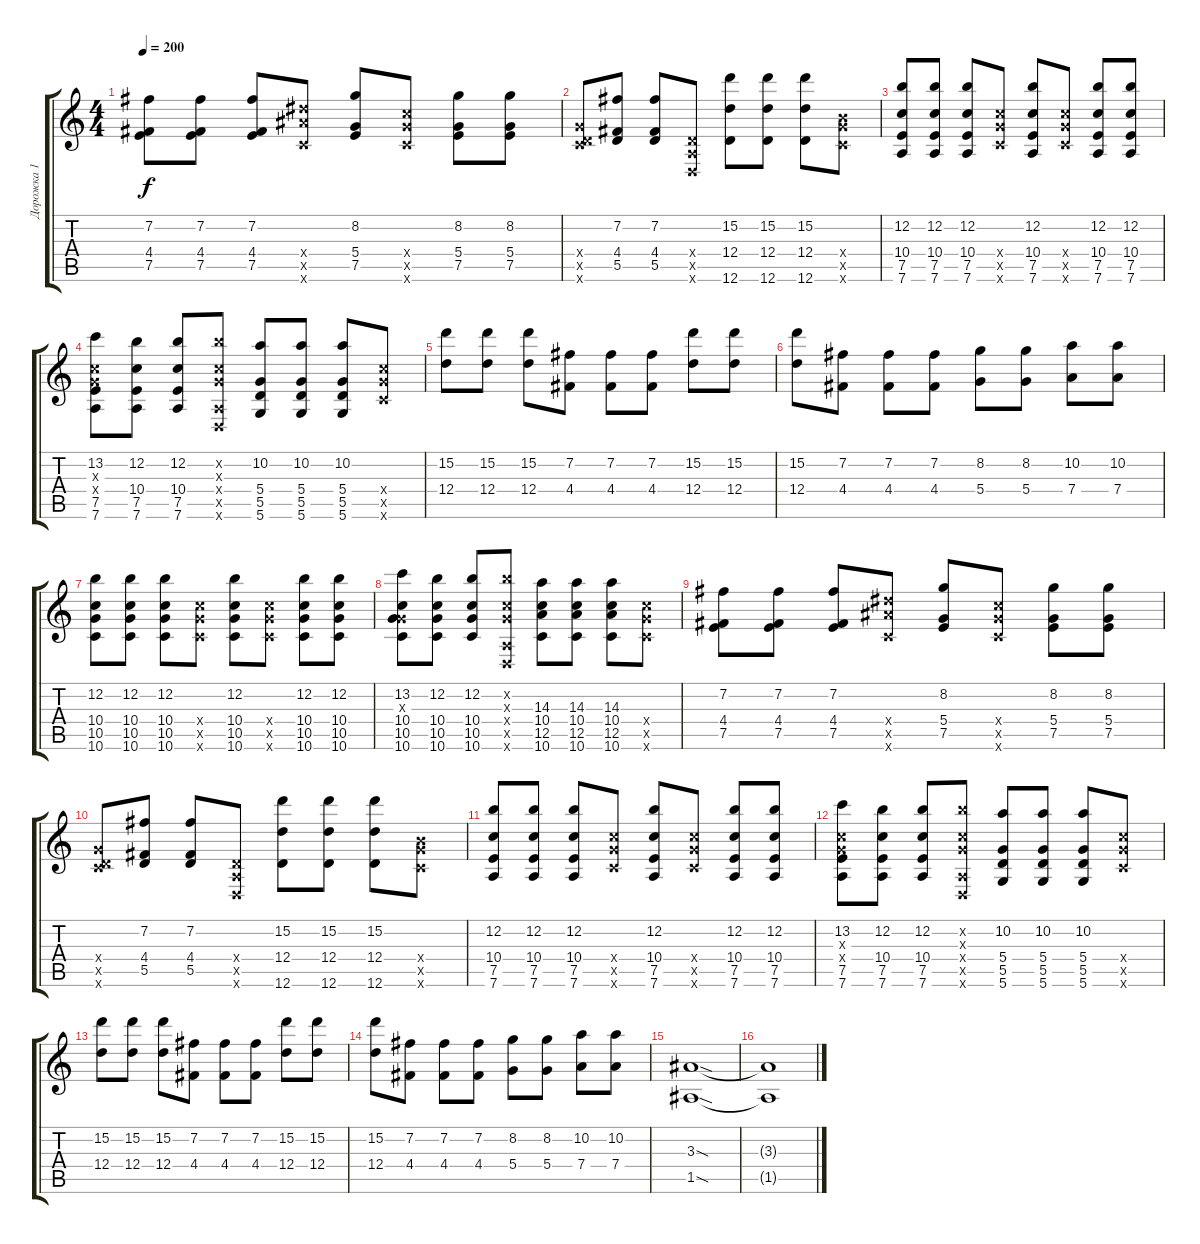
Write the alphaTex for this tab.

\track ("Дорожка 1" "Дорожка 1") {instrument overdrivenguitar}
\staff {score tabs}
\tuning (E4 B3 G3 D3 A2 D2) {hide}
\ts (4 4)
\tempo 200
\clef g2
\ks c
(7.2 4.4 7.5).8{dy f} (7.2 4.4 7.5).8 (7.2 4.4 7.5).8 (13.4{x} 13.5{x} 10.6{x}).8 (8.2 5.4 7.5).8 (10.4{x} 10.5{x} 10.6{x}).8 (8.2 5.4 7.5).8 (8.2 5.4 7.5).8 |
(0.4{x} 10.5{x} 10.6{x}).8 (7.2 4.4 5.5).8 (7.2 4.4 5.5).8 (0.4{x} 0.5{x} 0.6{x}).8 (15.2 12.4 12.6).8 (15.2 12.4 12.6).8 (15.2 12.4 12.6).8 (9.4{x} 10.5{x} 10.6{x}).8 |
(12.2 10.4 7.5 7.6).8 (12.2 10.4 7.5 7.6).8 (12.2 10.4 7.5 7.6).8 (10.4{x} 10.5{x} 10.6{x}).8 (12.2 10.4 7.5 7.6).8 (10.4{x} 10.5{x} 10.6{x}).8 (12.2 10.4 7.5 7.6).8 (12.2 10.4 7.5 7.6).8 |
(13.2 0.3{x} 10.4{x} 7.5 7.6).8 (12.2 10.4 7.5 7.6).8 (12.2 10.4 7.5 7.6).8 (12.2{x} 0.3{x} 10.4{x} 0.5{x} 0.6{x}).8 (10.2 5.4 5.5 5.6).8 (10.2 5.4 5.5 5.6).8 (10.2 5.4 5.5 5.6).8 (10.4{x} 10.5{x} 10.6{x}).8 |
(15.2 12.4).8 (15.2 12.4).8 (15.2 12.4).8 (7.2 4.4).8 (7.2 4.4).8 (7.2 4.4).8 (15.2 12.4).8 (15.2 12.4).8 |
(15.2 12.4).8 (7.2 4.4).8 (7.2 4.4).8 (7.2 4.4).8 (8.2 5.4).8 (8.2 5.4).8 (10.2 7.4).8 (10.2 7.4).8 |
(12.2 10.4 10.5 10.6).8 (12.2 10.4 10.5 10.6).8 (12.2 10.4 10.5 10.6).8 (10.4{x} 10.5{x} 10.6{x}).8 (12.2 10.4 10.5 10.6).8 (10.4{x} 10.5{x} 10.6{x}).8 (12.2 10.4 10.5 10.6).8 (12.2 10.4 10.5 10.6).8 |
(13.2 0.3{x} 10.4 10.5 10.6).8 (12.2 10.4 10.5 10.6).8 (12.2 10.4 10.5 10.6).8 (12.2{x} 0.3{x} 10.4{x} 0.5{x} 0.6{x}).8 (14.3 10.4 12.5 10.6).8 (14.3 10.4 12.5 10.6).8 (14.3 10.4 12.5 10.6).8 (10.4{x} 10.5{x} 10.6{x}).8 |
(7.2 4.4 7.5).8 (7.2 4.4 7.5).8 (7.2 4.4 7.5).8 (13.4{x} 13.5{x} 10.6{x}).8 (8.2 5.4 7.5).8 (10.4{x} 10.5{x} 10.6{x}).8 (8.2 5.4 7.5).8 (8.2 5.4 7.5).8 |
(0.4{x} 10.5{x} 10.6{x}).8 (7.2 4.4 5.5).8 (7.2 4.4 5.5).8 (0.4{x} 0.5{x} 0.6{x}).8 (15.2 12.4 12.6).8 (15.2 12.4 12.6).8 (15.2 12.4 12.6).8 (9.4{x} 10.5{x} 10.6{x}).8 |
(12.2 10.4 7.5 7.6).8 (12.2 10.4 7.5 7.6).8 (12.2 10.4 7.5 7.6).8 (10.4{x} 10.5{x} 10.6{x}).8 (12.2 10.4 7.5 7.6).8 (10.4{x} 10.5{x} 10.6{x}).8 (12.2 10.4 7.5 7.6).8 (12.2 10.4 7.5 7.6).8 |
(13.2 0.3{x} 10.4{x} 7.5 7.6).8 (12.2 10.4 7.5 7.6).8 (12.2 10.4 7.5 7.6).8 (12.2{x} 0.3{x} 10.4{x} 0.5{x} 0.6{x}).8 (10.2 5.4 5.5 5.6).8 (10.2 5.4 5.5 5.6).8 (10.2 5.4 5.5 5.6).8 (10.4{x} 10.5{x} 10.6{x}).8 |
(15.2 12.4).8 (15.2 12.4).8 (15.2 12.4).8 (7.2 4.4).8 (7.2 4.4).8 (7.2 4.4).8 (15.2 12.4).8 (15.2 12.4).8 |
(15.2 12.4).8 (7.2 4.4).8 (7.2 4.4).8 (7.2 4.4).8 (8.2 5.4).8 (8.2 5.4).8 (10.2 7.4).8 (10.2 7.4).8 |
(3.3{sod} 1.5{sod}).1 |
(3.3{t} 1.5{t}).1
